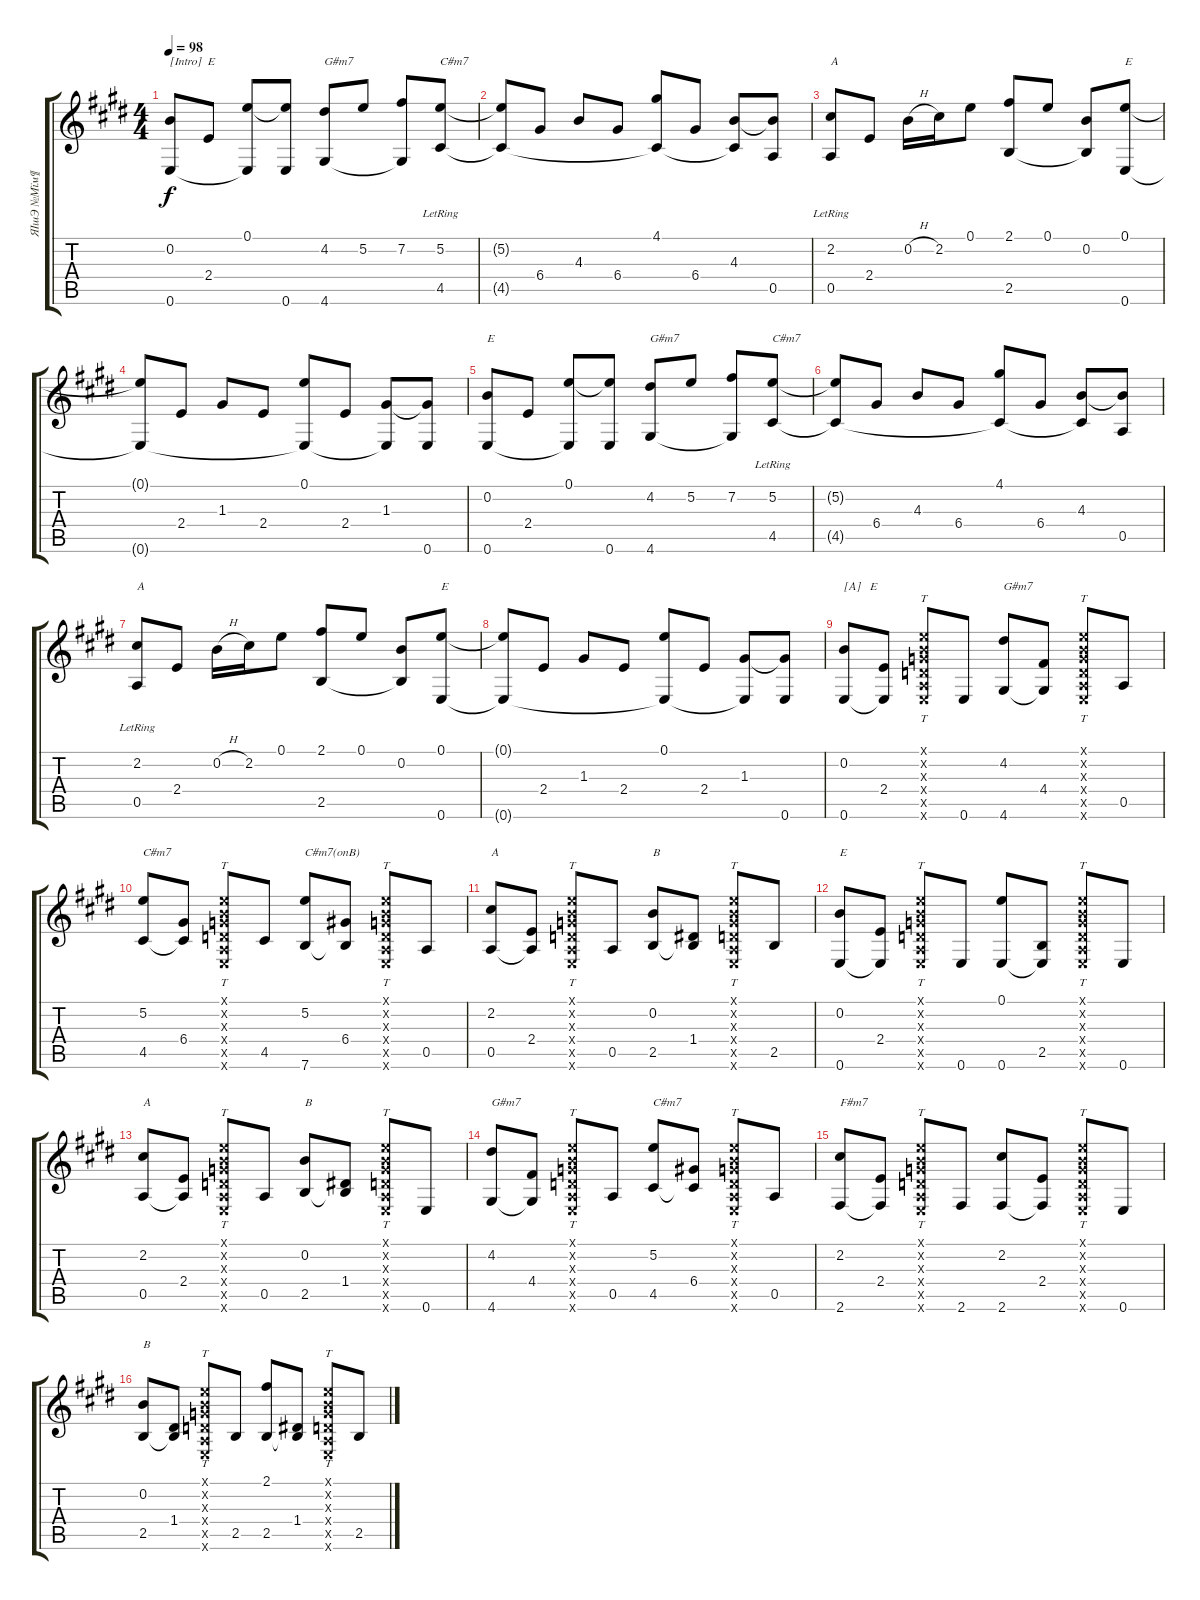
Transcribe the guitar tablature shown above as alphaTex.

\track ("ЯІшЭ №Мїм¶у(GT-2)" "ЯІшЭ №Мїм¶") {instrument acousticguitarsteel}
\staff {score tabs}
\tuning (E4 B3 G3 D3 A2 E2) {hide}
\ts (4 4)
\tempo 98
\clef g2
\ks e
(0.2 0.6).8{txt "[Intro]  E" dy f instrument acousticguitarsteel} 2.4.8 (0.1 0.6{t}).8 (0.1{t} 0.6).8 (4.2 4.6).8{txt "G#m7"} 5.2.8 (7.2 4.6{t}).8 (5.2 4.5{lr}).8{txt "C#m7"} |
(5.2{t} 4.5{t}).8 6.4.8 4.3.8 6.4.8 (4.1 4.5{t}).8 6.4.8 (4.3 4.5{t}).8 (4.3{t} 0.5).8 |
(2.2 0.5{lr}).8{txt "A"} 2.4.8 0.2{h}.16 2.2.16 0.1.8 (2.1 2.5).8 0.1.8 (0.2 2.5{t}).8 (0.1 0.6).8{txt "E"} |
(0.1{t} 0.6{t}).8 2.4.8 1.3.8 2.4.8 (0.1 0.6{t}).8 2.4.8 (1.3 0.6{t}).8 (1.3{t} 0.6).8 |
(0.2 0.6).8{txt "E"} 2.4.8 (0.1 0.6{t}).8 (0.1{t} 0.6).8 (4.2 4.6).8{txt "G#m7"} 5.2.8 (7.2 4.6{t}).8 (5.2 4.5{lr}).8{txt "C#m7"} |
(5.2{t} 4.5{t}).8 6.4.8 4.3.8 6.4.8 (4.1 4.5{t}).8 6.4.8 (4.3 4.5{t}).8 (4.3{t} 0.5).8 |
(2.2 0.5{lr}).8{txt "A"} 2.4.8 0.2{h}.16 2.2.16 0.1.8 (2.1 2.5).8 0.1.8 (0.2 2.5{t}).8 (0.1 0.6).8{txt "E"} |
(0.1{t} 0.6{t}).8 2.4.8 1.3.8 2.4.8 (0.1 0.6{t}).8 2.4.8 (1.3 0.6{t}).8 (1.3{t} 0.6).8 |
(0.2 0.6).8{txt "[A]   E"} (2.4 0.6{t}).8 (0.1{x} 0.2{x} 0.3{x} 0.4{x} 0.5{x} 0.6{x}).8{tt} 0.6.8 (4.2 4.6).8{txt "G#m7"} (4.4 4.6{t}).8 (0.1{x} 0.2{x} 0.3{x} 0.4{x} 0.5{x} 0.6{x}).8{tt} 0.5.8 |
(5.2 4.5).8{txt "C#m7"} (6.4 4.5{t}).8 (0.1{x} 0.2{x} 0.3{x} 0.4{x} 0.5{x} 0.6{x}).8{tt} 4.5.8 (5.2 7.6).8{txt "C#m7(onB)"} (6.4 7.6{t}).8 (0.1{x} 0.2{x} 0.3{x} 0.4{x} 0.5{x} 0.6{x}).8{tt} 0.5.8 |
(2.2 0.5).8{txt "A"} (2.4 0.5{t}).8 (0.1{x} 0.2{x} 0.3{x} 0.4{x} 0.5{x} 0.6{x}).8{tt} 0.5.8 (0.2 2.5).8{txt "B"} (1.4 2.5{t}).8 (0.1{x} 0.2{x} 0.3{x} 0.4{x} 0.5{x} 0.6{x}).8{tt} 2.5.8 |
(0.2 0.6).8{txt "E"} (2.4 0.6{t}).8 (0.1{x} 0.2{x} 0.3{x} 0.4{x} 0.5{x} 0.6{x}).8{tt} 0.6.8 (0.1 0.6).8 (2.5 0.6{t}).8 (0.1{x} 0.2{x} 0.3{x} 0.4{x} 0.5{x} 0.6{x}).8{tt} 0.6.8 |
(2.2 0.5).8{txt "A"} (2.4 0.5{t}).8 (0.1{x} 0.2{x} 0.3{x} 0.4{x} 0.5{x} 0.6{x}).8{tt} 0.5.8 (0.2 2.5).8{txt "B"} (1.4 2.5{t}).8 (0.1{x} 0.2{x} 0.3{x} 0.4{x} 0.5{x} 0.6{x}).8{tt} 0.6.8 |
(4.2 4.6).8{txt "G#m7"} (4.4 4.6{t}).8 (0.1{x} 0.2{x} 0.3{x} 0.4{x} 0.5{x} 0.6{x}).8{tt} 0.5.8 (5.2 4.5).8{txt "C#m7"} (6.4 4.5{t}).8 (0.1{x} 0.2{x} 0.3{x} 0.4{x} 0.5{x} 0.6{x}).8{tt} 0.5.8 |
(2.2 2.6).8{txt "F#m7"} (2.4 2.6{t}).8 (0.1{x} 0.2{x} 0.3{x} 0.4{x} 0.5{x} 0.6{x}).8{tt} 2.6.8 (2.2 2.6).8 (2.4 2.6{t}).8 (0.1{x} 0.2{x} 0.3{x} 0.4{x} 0.5{x} 0.6{x}).8{tt} 0.6.8 |
(0.2 2.5).8{txt "B"} (1.4 2.5{t}).8 (0.1{x} 0.2{x} 0.3{x} 0.4{x} 0.5{x} 0.6{x}).8{tt} 2.5.8 (2.1 2.5).8 (1.4 2.5{t}).8 (0.1{x} 0.2{x} 0.3{x} 0.4{x} 0.5{x} 0.6{x}).8{tt} 2.5.8
